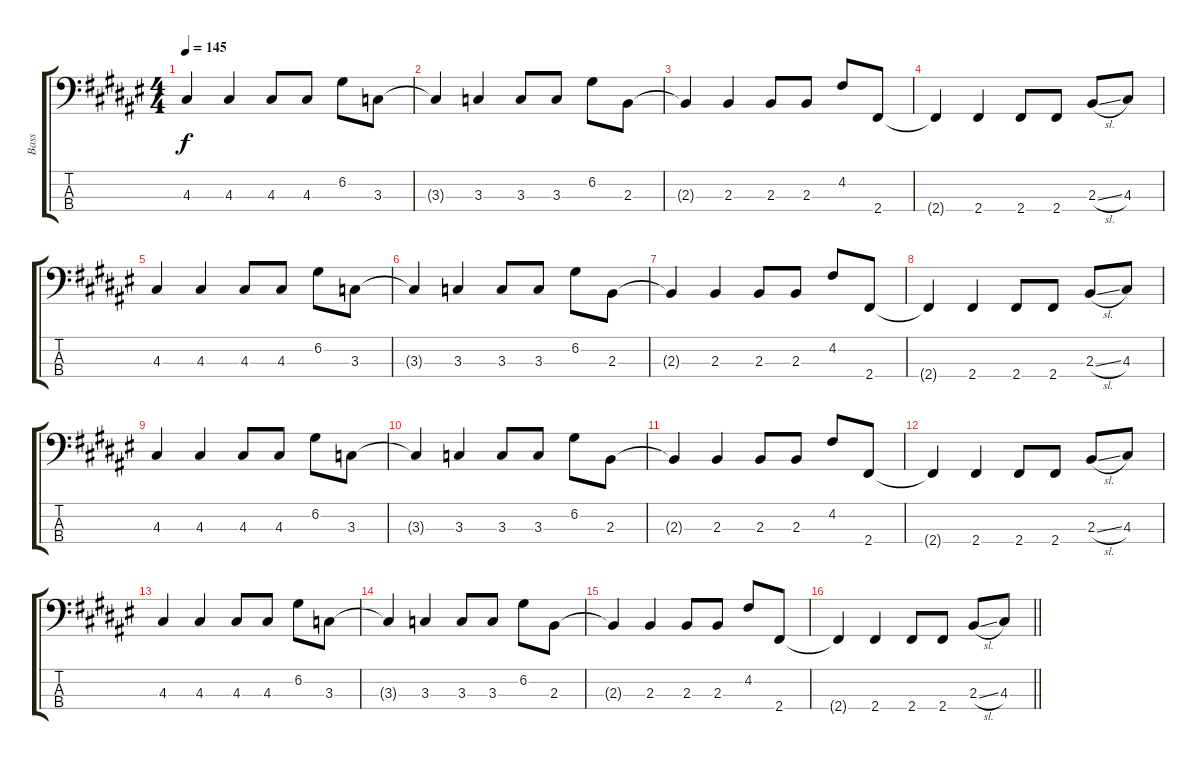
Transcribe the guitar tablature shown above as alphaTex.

\track ("Bass" "Bass") {instrument electricbassfinger}
\staff {score tabs}
\tuning (G2 D2 A1 E1) {hide}
\ts (4 4)
\tempo 145
\clef f4
\ks f#
4.3.4{dy f} 4.3.4 4.3.8 4.3.8 6.2.8 3.3.8 |
3.3{t}.4 3.3.4 3.3.8 3.3.8 6.2.8 2.3.8 |
2.3{t}.4 2.3.4 2.3.8 2.3.8 4.2.8 2.4.8 |
2.4{t}.4 2.4.4 2.4.8 2.4.8 2.3{sl}.8 4.3.8 |
4.3.4 4.3.4 4.3.8 4.3.8 6.2.8 3.3.8 |
3.3{t}.4 3.3.4 3.3.8 3.3.8 6.2.8 2.3.8 |
2.3{t}.4 2.3.4 2.3.8 2.3.8 4.2.8 2.4.8 |
2.4{t}.4 2.4.4 2.4.8 2.4.8 2.3{sl}.8 4.3.8 |
4.3.4 4.3.4 4.3.8 4.3.8 6.2.8 3.3.8 |
3.3{t}.4 3.3.4 3.3.8 3.3.8 6.2.8 2.3.8 |
2.3{t}.4 2.3.4 2.3.8 2.3.8 4.2.8 2.4.8 |
2.4{t}.4 2.4.4 2.4.8 2.4.8 2.3{sl}.8 4.3.8 |
4.3.4 4.3.4 4.3.8 4.3.8 6.2.8 3.3.8 |
3.3{t}.4 3.3.4 3.3.8 3.3.8 6.2.8 2.3.8 |
2.3{t}.4 2.3.4 2.3.8 2.3.8 4.2.8 2.4.8 |
\barLineRight lightlight
2.4{t}.4 2.4.4 2.4.8 2.4.8 2.3{sl}.8 4.3.8
